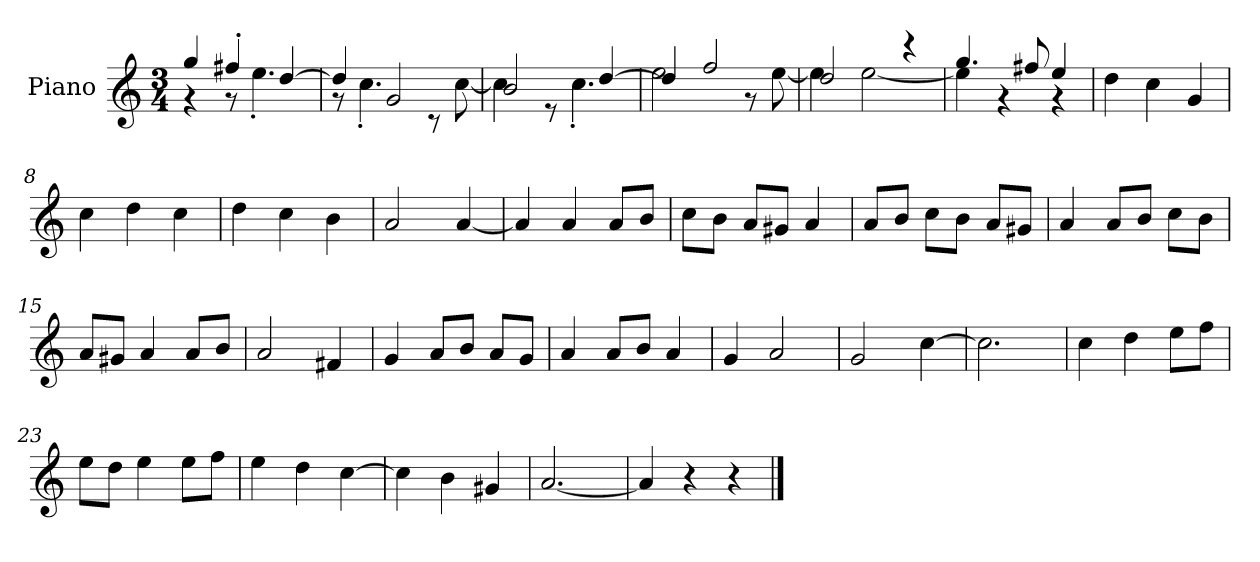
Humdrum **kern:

**kern
*part1
*staff1
*I"Piano
*I'P-no
*clefG2
*k[]
*M3/4
*MM179
=1
*^
4gg/	4r
4ff#X'/	8r
.	4.ee'\
[4dd/	.
=2	=2
4dd/]	8r
.	4.cc'\
2g/	.
.	8r
.	[8cc\
=3	=3
2b/	4cc\]
.	8r
.	4.cc'\
[4dd/	.
=4	=4
4dd/]	2ee\
2ff/	.
.	8r
.	[8ee\
=5	=5
2dd/	4ee\]
.	[2ee\
4r	.
=6	=6
4.gg/	4ee\]
.	4r
8ff#X/	.
4ee/	4r
*v	*v
=7
4dd\
4cc\
4g/
=8
4cc\
4dd\
4cc\
!!LO:LB:g=z
=9
4dd\
4cc\
4b\
=10
2a/
[4a/
=11
4a/]
4a/
8a/L
8b/J
=12
8cc\L
8b\J
8a/L
8g#X/J
4a/
=13
8a/L
8b/J
8cc\L
8b\J
8a/L
8g#X/J
=14
4a/
8a/L
8b/J
8cc\L
8b\J
=15
8a/L
8g#X/J
4a/
8a/L
8b/J
=16
2a/
4f#X/
=17
4g/
8a/L
8b/J
8a/L
8g/J
!!LO:LB:g=z
=18
4a/
8a/L
8b/J
4a/
=19
4g/
2a/
=20
2g/
[4cc\
=21
2.cc\]
=22
4cc\
4dd\
8ee\L
8ff\J
=23
8ee\L
8dd\J
4ee\
8ee\L
8ff\J
=24
4ee\
4dd\
[4cc\
=25
4cc\]
4b\
4g#X/
=26
[2.a/
=27
4a/]
4r
4r
==
*-
